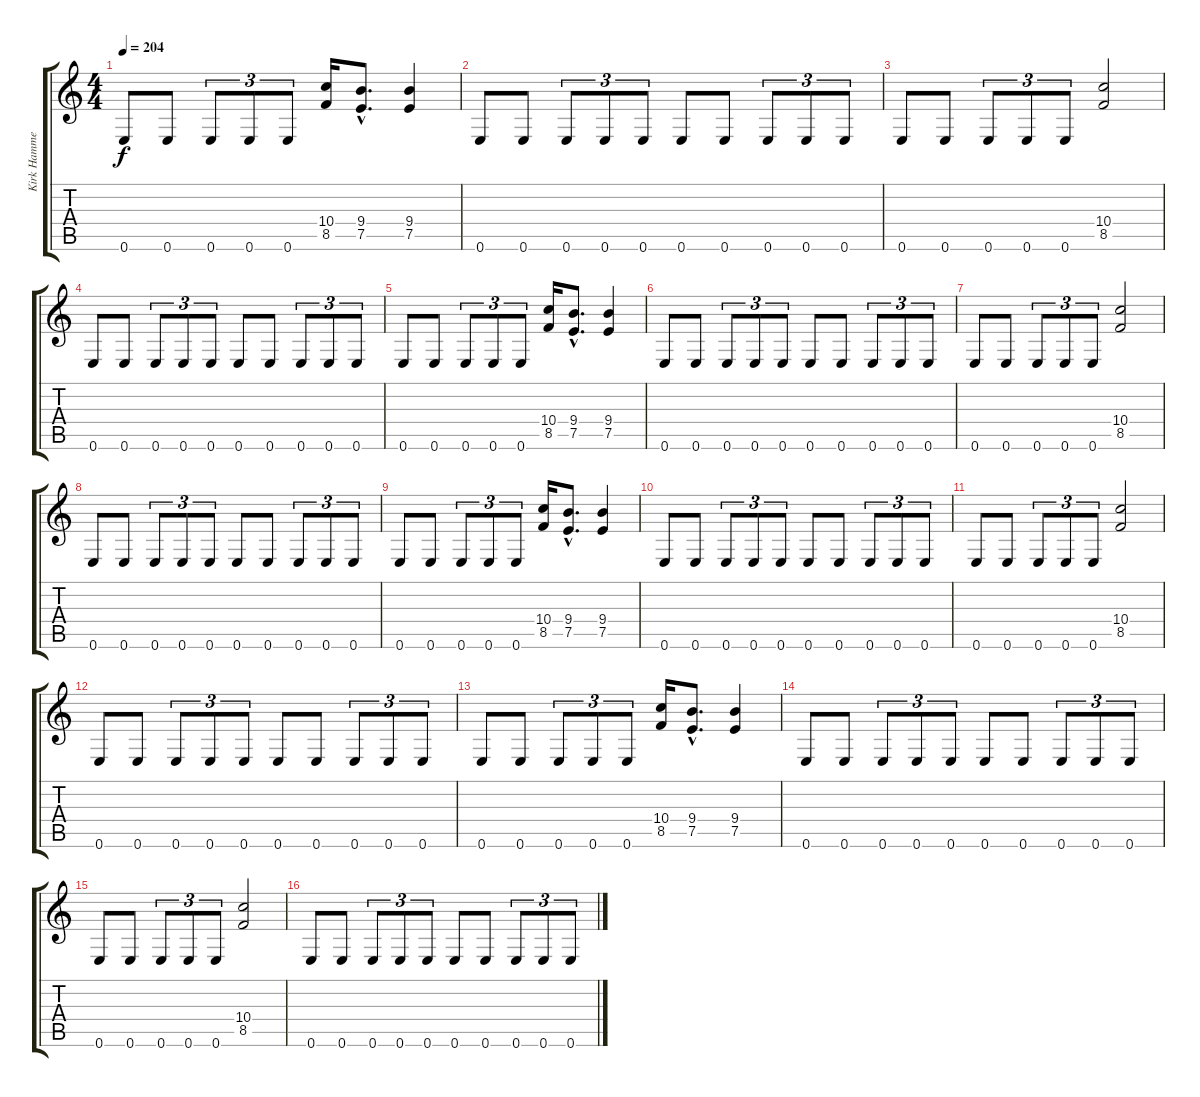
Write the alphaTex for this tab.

\track ("Kirk Hammet (Guitar 2)" "Kirk Hamme") {instrument distortionguitar}
\staff {score tabs}
\tuning (E4 B3 G3 D3 A2 E2) {hide}
\ts (4 4)
\tempo 204
\clef g2
\ks c
0.6.8{dy f} 0.6.8 0.6.8{tu (3 2)} 0.6.8{tu (3 2)} 0.6.8{tu (3 2)} (10.4 8.5).16 (9.4{hac} 7.5{hac}).8{d} (9.4 7.5).4 |
0.6.8 0.6.8 0.6.8{tu (3 2)} 0.6.8{tu (3 2)} 0.6.8{tu (3 2)} 0.6.8 0.6.8 0.6.8{tu (3 2)} 0.6.8{tu (3 2)} 0.6.8{tu (3 2)} |
0.6.8 0.6.8 0.6.8{tu (3 2)} 0.6.8{tu (3 2)} 0.6.8{tu (3 2)} (10.4 8.5).2 |
0.6.8 0.6.8 0.6.8{tu (3 2)} 0.6.8{tu (3 2)} 0.6.8{tu (3 2)} 0.6.8 0.6.8 0.6.8{tu (3 2)} 0.6.8{tu (3 2)} 0.6.8{tu (3 2)} |
0.6.8 0.6.8 0.6.8{tu (3 2)} 0.6.8{tu (3 2)} 0.6.8{tu (3 2)} (10.4 8.5).16 (9.4{hac} 7.5{hac}).8{d} (9.4 7.5).4 |
0.6.8 0.6.8 0.6.8{tu (3 2)} 0.6.8{tu (3 2)} 0.6.8{tu (3 2)} 0.6.8 0.6.8 0.6.8{tu (3 2)} 0.6.8{tu (3 2)} 0.6.8{tu (3 2)} |
0.6.8 0.6.8 0.6.8{tu (3 2)} 0.6.8{tu (3 2)} 0.6.8{tu (3 2)} (10.4 8.5).2 |
0.6.8 0.6.8 0.6.8{tu (3 2)} 0.6.8{tu (3 2)} 0.6.8{tu (3 2)} 0.6.8 0.6.8 0.6.8{tu (3 2)} 0.6.8{tu (3 2)} 0.6.8{tu (3 2)} |
0.6.8 0.6.8 0.6.8{tu (3 2)} 0.6.8{tu (3 2)} 0.6.8{tu (3 2)} (10.4 8.5).16 (9.4{hac} 7.5{hac}).8{d} (9.4 7.5).4 |
0.6.8 0.6.8 0.6.8{tu (3 2)} 0.6.8{tu (3 2)} 0.6.8{tu (3 2)} 0.6.8 0.6.8 0.6.8{tu (3 2)} 0.6.8{tu (3 2)} 0.6.8{tu (3 2)} |
0.6.8 0.6.8 0.6.8{tu (3 2)} 0.6.8{tu (3 2)} 0.6.8{tu (3 2)} (10.4 8.5).2 |
0.6.8 0.6.8 0.6.8{tu (3 2)} 0.6.8{tu (3 2)} 0.6.8{tu (3 2)} 0.6.8 0.6.8 0.6.8{tu (3 2)} 0.6.8{tu (3 2)} 0.6.8{tu (3 2)} |
0.6.8 0.6.8 0.6.8{tu (3 2)} 0.6.8{tu (3 2)} 0.6.8{tu (3 2)} (10.4 8.5).16 (9.4{hac} 7.5{hac}).8{d} (9.4 7.5).4 |
0.6.8 0.6.8 0.6.8{tu (3 2)} 0.6.8{tu (3 2)} 0.6.8{tu (3 2)} 0.6.8 0.6.8 0.6.8{tu (3 2)} 0.6.8{tu (3 2)} 0.6.8{tu (3 2)} |
0.6.8 0.6.8 0.6.8{tu (3 2)} 0.6.8{tu (3 2)} 0.6.8{tu (3 2)} (10.4 8.5).2 |
0.6.8 0.6.8 0.6.8{tu (3 2)} 0.6.8{tu (3 2)} 0.6.8{tu (3 2)} 0.6.8 0.6.8 0.6.8{tu (3 2)} 0.6.8{tu (3 2)} 0.6.8{tu (3 2)}
